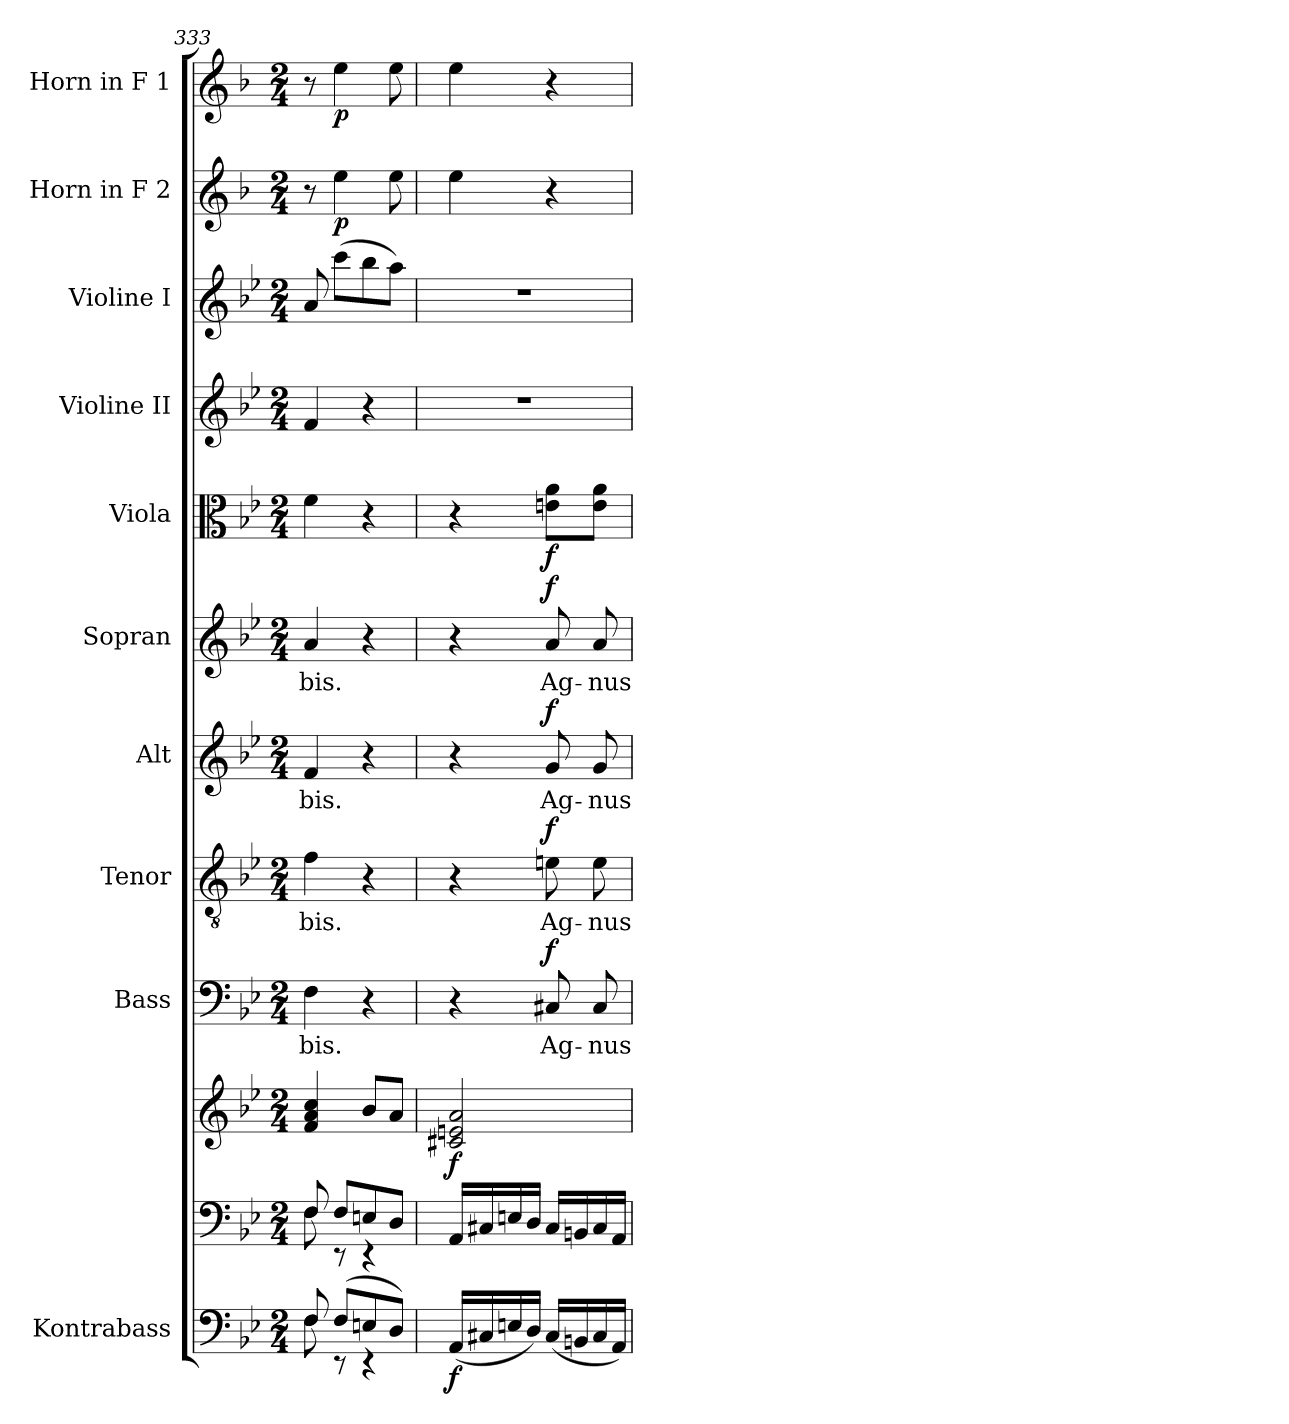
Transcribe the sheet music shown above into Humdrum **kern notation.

**kern	**dynam	**kern	**kern	**dynam	**kern	**text	**dynam	**kern	**text	**dynam	**kern	**text	**dynam	**kern	**text	**dynam	**kern	**dynam	**kern	**kern	**kern	**dynam	**kern	**dynam
*part11	*part11	*part10	*part10	*part10	*part9	*part9	*part9	*part8	*part8	*part8	*part7	*part7	*part7	*part6	*part6	*part6	*part5	*part5	*part4	*part3	*part2	*part2	*part1	*part1
*staff12	*staff12	*staff11	*staff10	*staff10/11	*staff9	*staff9	*staff9	*staff8	*staff8	*staff8	*staff7	*staff7	*staff7	*staff6	*staff6	*staff6	*staff5	*staff5	*staff4	*staff3	*staff2	*staff2	*staff1	*staff1
*I"Kontrabass	*	*	*	*	*I"Bass	*	*	*I"Tenor	*	*	*I"Alt	*	*	*I"Sopran	*	*	*I"Viola	*	*I"Violine II	*I"Violine I	*I"Horn in F 2	*	*I"Horn in F 1	*
*I'Kb.	*	*	*	*	*I'B.	*	*	*I'T.	*	*	*I'A.	*	*	*I'S.	*	*	*I'Vla.	*	*I'Vl. II	*I'Vl. I	*	*	*	*
!!LO:PB:g=z
*clefF4	*	*clefF4	*clefG2	*	*clefF4	*	*	*clefGv2	*	*	*clefG2	*	*	*clefG2	*	*	*clefC3	*	*clefG2	*clefG2	*clefG2	*	*clefG2	*
*ITrd7c12	*	*	*	*	*	*	*	*	*	*	*	*	*	*	*	*	*	*	*	*	*ITrd4c7	*	*ITrd4c7	*
*k[b-e-]	*	*k[b-e-]	*k[b-e-]	*	*k[b-e-]	*	*	*k[b-e-]	*	*	*k[b-e-]	*	*	*k[b-e-]	*	*	*k[b-e-]	*	*k[b-e-]	*k[b-e-]	*k[b-e-]	*	*k[b-e-]	*
*B-:	*	*B-:	*B-:	*	*B-:	*	*	*B-:	*	*	*B-:	*	*	*B-:	*	*	*B-:	*	*B-:	*B-:	*B-:	*	*B-:	*
*M2/4	*	*M2/4	*M2/4	*	*M2/4	*	*	*M2/4	*	*	*M2/4	*	*	*M2/4	*	*	*M2/4	*	*M2/4	*M2/4	*M2/4	*	*M2/4	*
=333	=333	=333	=333	=333	=333	=333	=333	=333	=333	=333	=333	=333	=333	=333	=333	=333	=333	=333	=333	=333	=333	=333	=333	=333
*^	*	*^	*	*	*	*	*	*	*	*	*	*	*	*	*	*	*	*	*	*	*	*	*	*
!	!	!	!	!	!	!	!	!LO:LY:b	!	!	!LO:LY:b	!	!	!LO:LY:b	!	!	!LO:LY:b	!	!	!	!	!	!	!	!	!
8FF/	8FF\	.	8F/	8F\	4f/ 4a/ 4cc/	.	4F\	-bis.	.	4f\	-bis.	.	4f/	-bis.	.	4a/	-bis.	.	4f\	.	4f/	8a/	8r	.	8r	.
!	!	!	!	!	!	!	!	!	!	!	!	!	!	!	!	!	!	!	!	!	!	!	!	!LO:DY:b	!	!LO:DY:b
(<8FF/L	8rEE	.	8F/L	8rEE	.	.	.	.	.	.	.	.	.	.	.	.	.	.	.	.	.	(>8ccc\L	4a\	p	4a\	p
8EEn/	4rEE	.	8En/	4rEE	8b-/L	.	4r	.	.	4r	.	.	4r	.	.	4r	.	.	4r	.	4r	8bb-\	.	.	.	.
8DD/J)	.	.	8D/J	.	8a/J	.	.	.	.	.	.	.	.	.	.	.	.	.	.	.	.	8aa\J)	8a\	.	8a\	.
*v	*v	*	*	*	*	*	*	*	*	*	*	*	*	*	*	*	*	*	*	*	*	*	*	*	*	*
*	*	*v	*v	*	*	*	*	*	*	*	*	*	*	*	*	*	*	*	*	*	*	*	*	*	*
=334	=334	=334	=334	=334	=334	=334	=334	=334	=334	=334	=334	=334	=334	=334	=334	=334	=334	=334	=334	=334	=334	=334	=334	=334
!	!LO:DY:b	!	!	!LO:DY:b	!	!	!	!	!	!	!	!	!	!	!	!	!	!	!	!	!	!	!	!
(<16AAA/LL	f	16AA/LL	2c#X/ 2en/ 2a/	f	4r	.	.	4r	.	.	4r	.	.	4r	.	.	4r	.	2r	2r	4a\	.	4a\	.
16CC#X/	.	16C#X/	.	.	.	.	.	.	.	.	.	.	.	.	.	.	.	.	.	.	.	.	.	.
16EEn/	.	16En/	.	.	.	.	.	.	.	.	.	.	.	.	.	.	.	.	.	.	.	.	.	.
16DD/JJ)	.	16D/JJ	.	.	.	.	.	.	.	.	.	.	.	.	.	.	.	.	.	.	.	.	.	.
!	!	!	!	!	!	!LO:LY:b	!LO:DY:a	!	!LO:LY:b	!LO:DY:a	!	!LO:LY:b	!LO:DY:a	!	!LO:LY:b	!LO:DY:a	!	!LO:DY:b	!	!	!	!	!	!
(<16CC#/LL	.	16C#/LL	.	.	8C#X/	Ag-	f	8en\	Ag-	f	8g/	Ag-	f	8a/	Ag-	f	8en\ 8a\L	f	.	.	4r	.	4r	.
16BBBn/	.	16BBn/	.	.	.	.	.	.	.	.	.	.	.	.	.	.	.	.	.	.	.	.	.	.
!	!	!	!	!	!	!LO:LY:b	!	!	!LO:LY:b	!	!	!LO:LY:b	!	!	!LO:LY:b	!	!	!	!	!	!	!	!	!
16CC#/	.	16C#/	.	.	8C#/	-nus	.	8e\	-nus	.	8g/	-nus	.	8a/	-nus	.	8e\ 8a\J	.	.	.	.	.	.	.
16AAA/JJ)	.	16AA/JJ	.	.	.	.	.	.	.	.	.	.	.	.	.	.	.	.	.	.	.	.	.	.
=	=	=	=	=	=	=	=	=	=	=	=	=	=	=	=	=	=	=	=	=	=	=	=	=
*-	*-	*-	*-	*-	*-	*-	*-	*-	*-	*-	*-	*-	*-	*-	*-	*-	*-	*-	*-	*-	*-	*-	*-	*-
